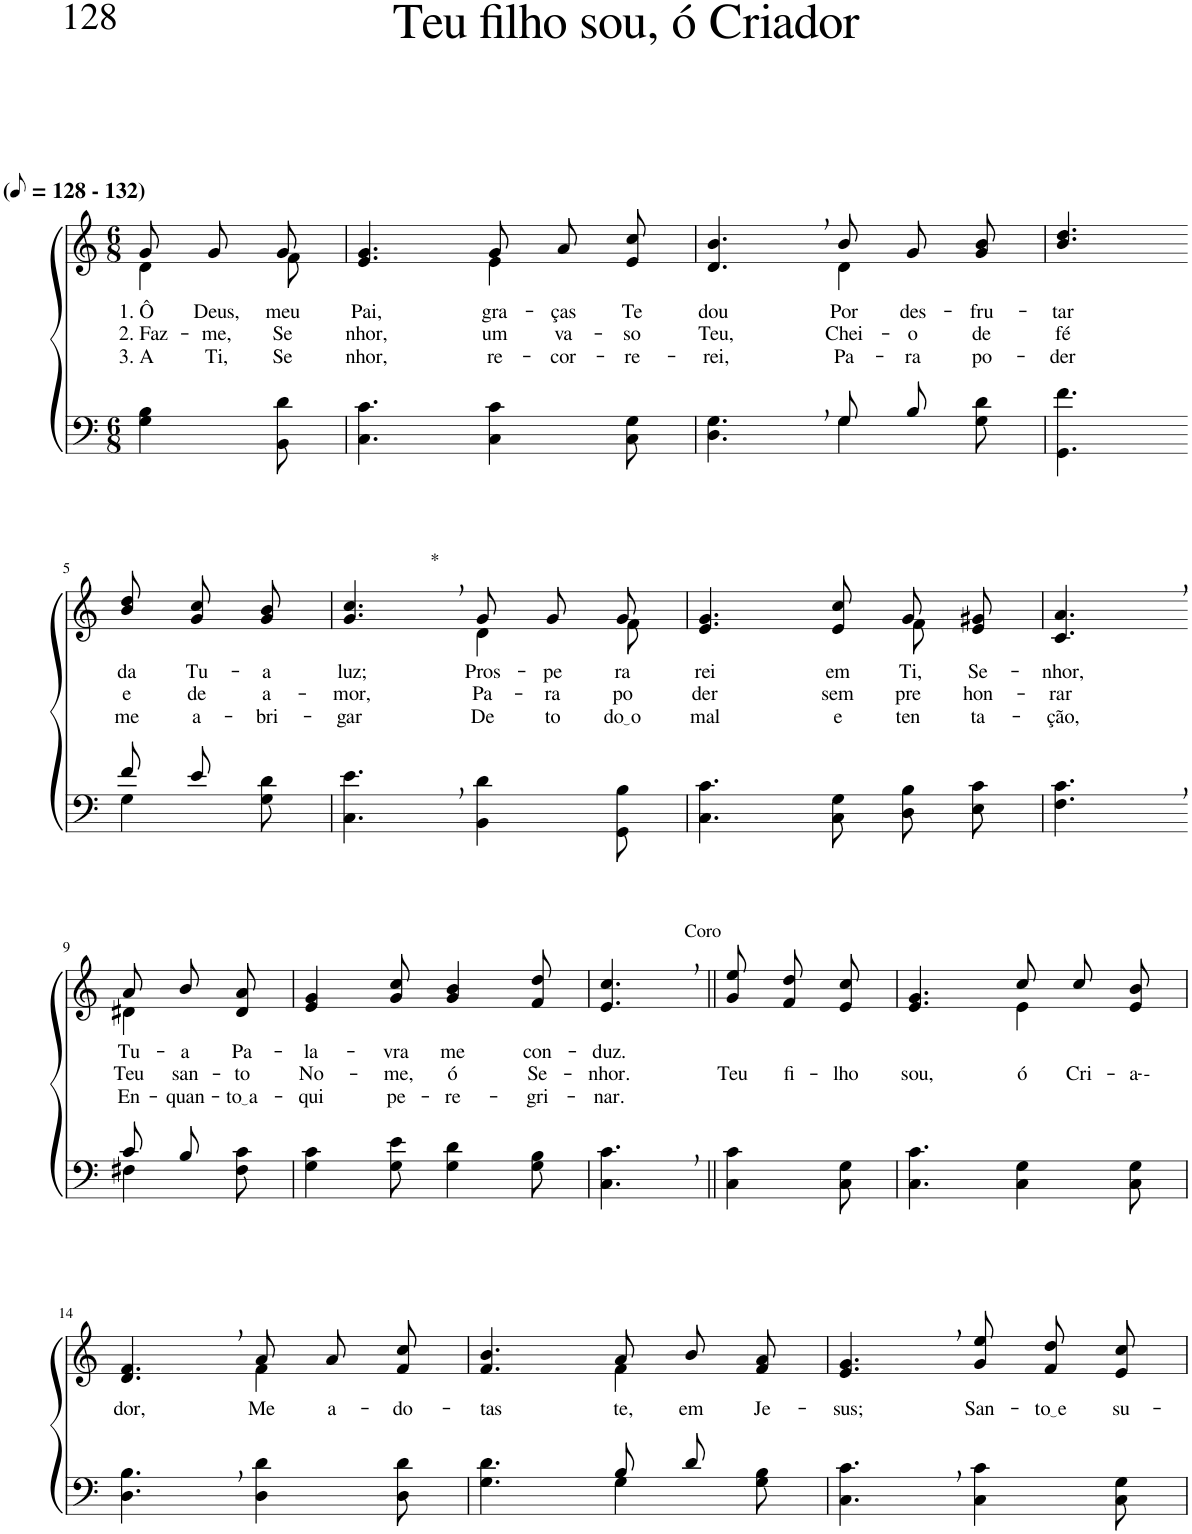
**kern	**kern	**text	**text	**text
*part2	*part1	*part1	*part1	*part1
*staff2	*staff1	*staff1	*staff1	*staff1
*I"Parte III e IV	*I"Parte I e II	*	*	*
*clefF4	*clefG2	*	*	*
*Trd1c2	*Trd1c2	*	*	*
*k[]	*k[]	*	*	*
*M6/8	*M6/8	*	*	*
*MM64	*MM64	*	*	*
=1	=1	=1	=1	=1
*	*^	*	*	*
!	!LO:TX:a:B:t=(	!	!	!	!
!	!LO:TX:a:B:t=- 132)	!	!	!	!
!	!	!	!LO:LY:b	!LO:LY:b	!LO:LY:b
4G\ 4B\	8g/L	4d\	1. Ô	2. Faz-	3. A
!	!	!	!LO:LY:b	!LO:LY:b	!LO:LY:b
.	8g/	.	Deus,	-me,	Ti,
!	!	!	!LO:LY:b	!LO:LY:b	!LO:LY:b
8BB\ 8d\	8g/J	8f\	meu	Se-	Se-
=2	=2	=2	=2	=2	=2
!	!	!	!LO:LY:b	!LO:LY:b	!LO:LY:b
4.C\ 4.c\	4.e/ 4.g/	4.ryy	Pai,	-nhor,	-nhor,
!	!	!	!LO:LY:b	!LO:LY:b	!LO:LY:b
4C\ 4c\	8g/L	4e\	gra-	um	re-
!	!	!	!LO:LY:b	!LO:LY:b	!LO:LY:b
.	8a/	.	-ças	va-	-cor-
!	!	!	!LO:LY:b	!LO:LY:b	!LO:LY:b
8C\ 8G\	8e/ 8cc/J	8ryy	Te	-so	-re-
=3	=3	=3	=3	=3	=3
*^	*	*	*	*	*
!	!	!	!	!LO:LY:b	!LO:LY:b	!LO:LY:b
4.ryy	4.D\ 4.G\	4.d/, 4.b/,	4.ryy	dou	Teu,	-rei,
!	!	!	!	!LO:LY:b	!LO:LY:b	!LO:LY:b
8G/L	4G\	8b\L	4d\	Por	Chei-	Pa-
!	!	!	!	!LO:LY:b	!LO:LY:b	!LO:LY:b
8B/J	.	8g\	.	des-	-o	-ra
!	!	!	!	!LO:LY:b	!LO:LY:b	!LO:LY:b
8ryy	8G\ 8d\	8g\ 8b\J	8ryy	-fru-	de	po-
=4	=4	=4	=4	=4	=4	=4
!	!	!	!	!LO:LY:b	!LO:LY:b	!LO:LY:b
*v	*v	*	*	*	*	*
*	*v	*v	*	*	*
4.GG\ 4.f\	4.b/ 4.dd/	-tar	fé	-der
!!LO:LB:g=z
=5-	=5-	=5-	=5-	=5-
*^	*	*	*	*
!	!	!	!LO:LY:b	!LO:LY:b	!LO:LY:b
8f/L	4G\	8b\ 8dd\L	da	e	me
!	!	!	!LO:LY:b	!LO:LY:b	!LO:LY:b
8e/J	.	8g\ 8cc\	Tu-	de	a-
!	!	!	!LO:LY:b	!LO:LY:b	!LO:LY:b
8ryy	8G\ 8d\	8g\ 8b\J	-a	a-	-bri-
=6	=6	=6	=6	=6	=6
!	!	!LO:TX:a:t=*	!	!	!
!	!	!	!LO:LY:b	!LO:LY:b	!LO:LY:b
*v	*v	*^	*	*	*
4.C\, 4.e\,	4.g/, 4.cc/,	4.ryy	luz;	-mor,	-gar
!	!	!	!LO:LY:b	!LO:LY:b	!LO:LY:b
4BB\ 4d\	8g/L	4d\	Pros-	Pa-	De
!	!	!	!LO:LY:b	!LO:LY:b	!LO:LY:b
.	8g/	.	-pe-	-ra	to-
!	!	!	!LO:LY:b	!LO:LY:b	!LO:LY:b
8GG\ 8B\	8g/J	8f\	-ra-	po-	do o
=7	=7	=7	=7	=7	=7
!	!	!	!LO:LY:b	!LO:LY:b	!LO:LY:b
4.C\ 4.c\	4.e/ 4.g/	2ryy	-rei	-der	mal
!	!	!	!LO:LY:b	!LO:LY:b	!LO:LY:b
8C\ 8G\L	8e/ 8cc/L	.	em	sem-	e
!	!	!	!LO:LY:b	!LO:LY:b	!LO:LY:b
8D\ 8B\	8g/	8f\	Ti,	-pre	ten-
!	!	!	!LO:LY:b	!LO:LY:b	!LO:LY:b
8E\ 8c\J	8e/ 8g#X/J	8ryy	Se-	hon-	-ta-
=8	=8	=8	=8	=8	=8
!	!	!	!LO:LY:b	!LO:LY:b	!LO:LY:b
*	*v	*v	*	*	*
4.F\, 4.c\,	4.c/, 4.a/,	-nhor,	-rar	-ção,
!!LO:LB:g=z
=9-	=9-	=9-	=9-	=9-
*^	*^	*	*	*
!	!	!	!	!LO:LY:b	!LO:LY:b	!LO:LY:b
8c/L	4F#X\	8a/L	4d#X\	Tu-	Teu	En-
!	!	!	!	!LO:LY:b	!LO:LY:b	!LO:LY:b
8B/J	.	8b/	.	-a	san-	-quan-
!	!	!	!	!LO:LY:b	!LO:LY:b	!LO:LY:b
8ryy	8F#\ 8c\	8d#/ 8a/J	8ryy	Pa-	-to	to a
=10	=10	=10	=10	=10	=10	=10
!	!	!	!	!LO:LY:b	!LO:LY:b	!LO:LY:b
*v	*v	*	*	*	*	*
*	*v	*v	*	*	*
4G\ 4c\	4e/ 4g/	-la-	No-	-qui
!	!	!LO:LY:b	!LO:LY:b	!LO:LY:b
8G\ 8e\	8g/ 8cc/	-vra	-me,	pe-
!	!	!LO:LY:b	!LO:LY:b	!LO:LY:b
4G\ 4d\	4g/ 4b/	me	ó	-re-
!	!	!LO:LY:b	!LO:LY:b	!LO:LY:b
8G\ 8B\	8f/ 8dd/	con-	Se-	-gri-
=11	=11	=11	=11	=11
!	!LO:TX:a:t=Coro	!	!	!
!	!	!LO:LY:b	!LO:LY:b	!LO:LY:b
4.C\, 4.c\,	4.e/, 4.cc/,	-duz.	-nhor.	-nar.
=12||	=12||	=12||	=12||	=12||
!	!	!	!LO:LY:b	!
4C\ 4c\	8g/ 8ee/L	.	Teu	.
!	!	!	!LO:LY:b	!
.	8f/ 8dd/	.	fi-	.
!	!	!	!LO:LY:b	!
8C\ 8G\	8e/ 8cc/J	.	-lho	.
=13	=13	=13	=13	=13
!	!	!	!LO:LY:b	!
*	*^	*	*	*
4.C\ 4.c\	4.e/ 4.g/	4.ryy	.	sou,	.
!	!	!	!	!LO:LY:b	!
4C\ 4G\	8cc\L	4e\	.	ó	.
!	!	!	!	!LO:LY:b	!
.	8cc\	.	.	Cri-	.
!	!	!	!	!LO:LY:b	!
8C\ 8G\	8e\ 8b\J	8ryy	.	-a --	.
!!LO:LB:g=z	!!
=14	=14	=14	=14	=14	=14
!	!	!	!LO:LY:b	!	!
4.D\, 4.B\,	4.d/, 4.f/,	4.ryy	dor,	.	.
!	!	!	!LO:LY:b	!	!
4D\ 4d\	8a\L	4f\	Me	.	.
!	!	!	!LO:LY:b	!	!
.	8a\	.	a-	.	.
!	!	!	!LO:LY:b	!	!
8D\ 8d\	8f\ 8cc\J	8ryy	-do-	.	.
=15	=15	=15	=15	=15	=15
*^	*	*	*	*	*
!	!	!	!	!LO:LY:b	!	!
4.ryy	4.G\ 4.d\	4.f/ 4.b/	4.ryy	-tas-	.	.
!	!	!	!	!LO:LY:b	!	!
8B/L	4G\	8a/L	4f\	-te,	.	.
!	!	!	!	!LO:LY:b	!	!
8d/J	.	8b/	.	em	.	.
!	!	!	!	!LO:LY:b	!	!
8ryy	8G\ 8B\	8f/ 8a/J	8ryy	Je-	.	.
=16	=16	=16	=16	=16	=16	=16
!	!	!	!	!LO:LY:b	!	!
*v	*v	*	*	*	*	*
*	*v	*v	*	*	*
4.C\, 4.c\,	4.e/, 4.g/,	-sus;	.	.
!	!	!LO:LY:b	!	!
4C\ 4c\	8g/ 8ee/L	San-	.	.
!	!	!LO:LY:b	!	!
.	8f/ 8dd/	to e	.	.
!	!	!LO:LY:b	!	!
8C\ 8G\	8e/ 8cc/J	su-	.	.
=	=	=	=	=
*-	*-	*-	*-	*-
